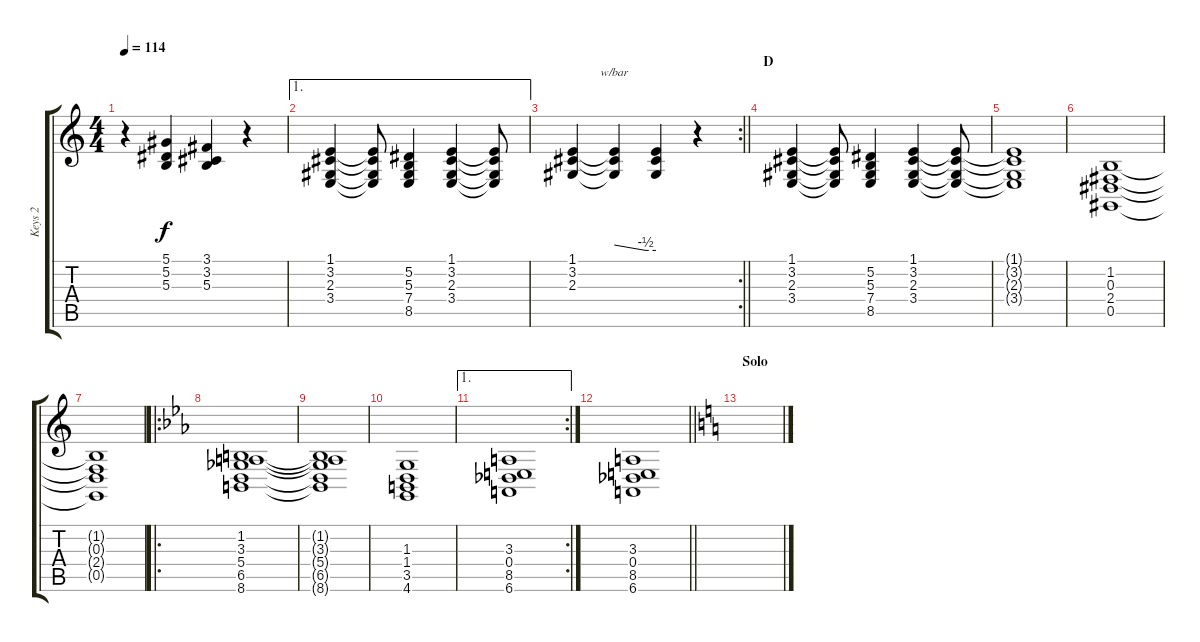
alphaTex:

\track ("Keys 2" "Keys 2") {instrument lead1square}
\staff {score tabs}
\tuning (Eb4 Bb3 Gb3 Db3 Ab2 Eb2) {hide}
\ts (4 4)
\tempo 114
\clef g2
\ks c
r.4{dy f} (5.1 5.2 5.3).4 (3.1 3.2 5.3).4 r.4 |
\ae 1
(1.1 3.2 2.3 3.4).4{volume 8 instrument synthstrings2} (1.1{t} 3.2{t} 2.3{t} 3.4{t}).8 (5.2 5.3 7.4 8.5).4 (1.1 3.2 2.3 3.4).4 (1.1{t} 3.2{t} 2.3{t} 3.4{t}).8 |
\rc 2
\barLineRight lightlight
(1.1 3.2 2.3).4 (1.1{t} 3.2{t} 2.3{t}).4{tbe (custom default 0 0 45 -2 60 -2)} (1.1{t} 3.2{t} 2.3{t}).4 r.4 |
\section ("" "D")
(1.1 3.2 2.3 3.4).4{volume 8 instrument synthstrings2} (1.1{t} 3.2{t} 2.3{t} 3.4{t}).8 (5.2 5.3 7.4 8.5).4 (1.1 3.2 2.3 3.4).4 (1.1{t} 3.2{t} 2.3{t} 3.4{t}).8 |
(1.1{t} 3.2{t} 2.3{t} 3.4{t}).1 |
(1.2 0.3 2.4 0.5).1 |
(1.2{t} 0.3{t} 2.4{t} 0.5{t}).1 |
\ro
\ks cminor
(1.2 3.3 5.4 6.5 8.6).1 |
(1.2{t} 3.3{t} 5.4{t} 6.5{t} 8.6{t}).1 |
(1.3 1.4 3.5 4.6).1 |
\ae 1
\rc 2
(3.3 0.4 8.5 6.6).1 |
\barLineRight lightlight
(3.3 0.4 8.5 6.6).1 |
\section ("" "Solo")
\ks aminor
